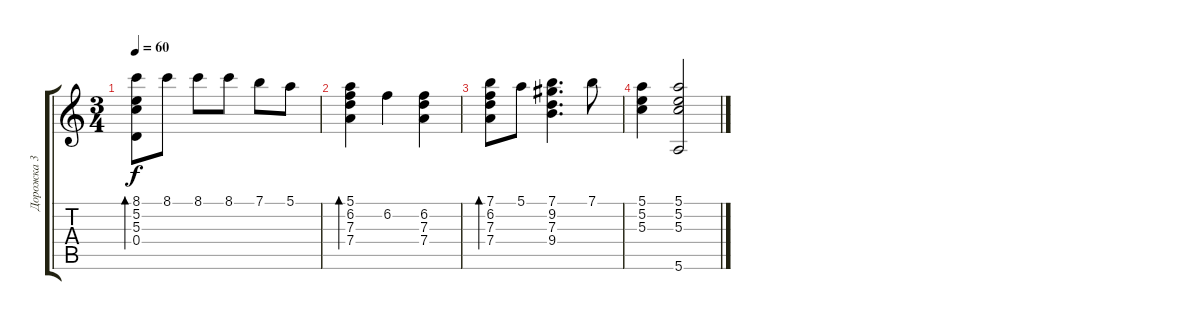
\track ("Дорожка 3" "Дорожка 3") {instrument acousticguitarsteel}
\staff {score tabs}
\tuning (E4 B3 G3 D3 A2 E2) {hide}
\ts (3 4)
\tempo 60
\clef g2
\ks c
(8.1 5.2 5.3 0.4).8{bd 120 dy f} 8.1.8 8.1.8 8.1.8 7.1.8 5.1.8 |
(5.1 6.2 7.3 7.4).4{bd 120} 6.2.4 (6.2 7.3 7.4).4 |
(7.1 6.2 7.3 7.4).8{bd 120} 5.1.8 (7.1 9.2 7.3 9.4).4{d} 7.1.8 |
(5.1 5.2 5.3).4 (5.1 5.2 5.3 5.6).2
